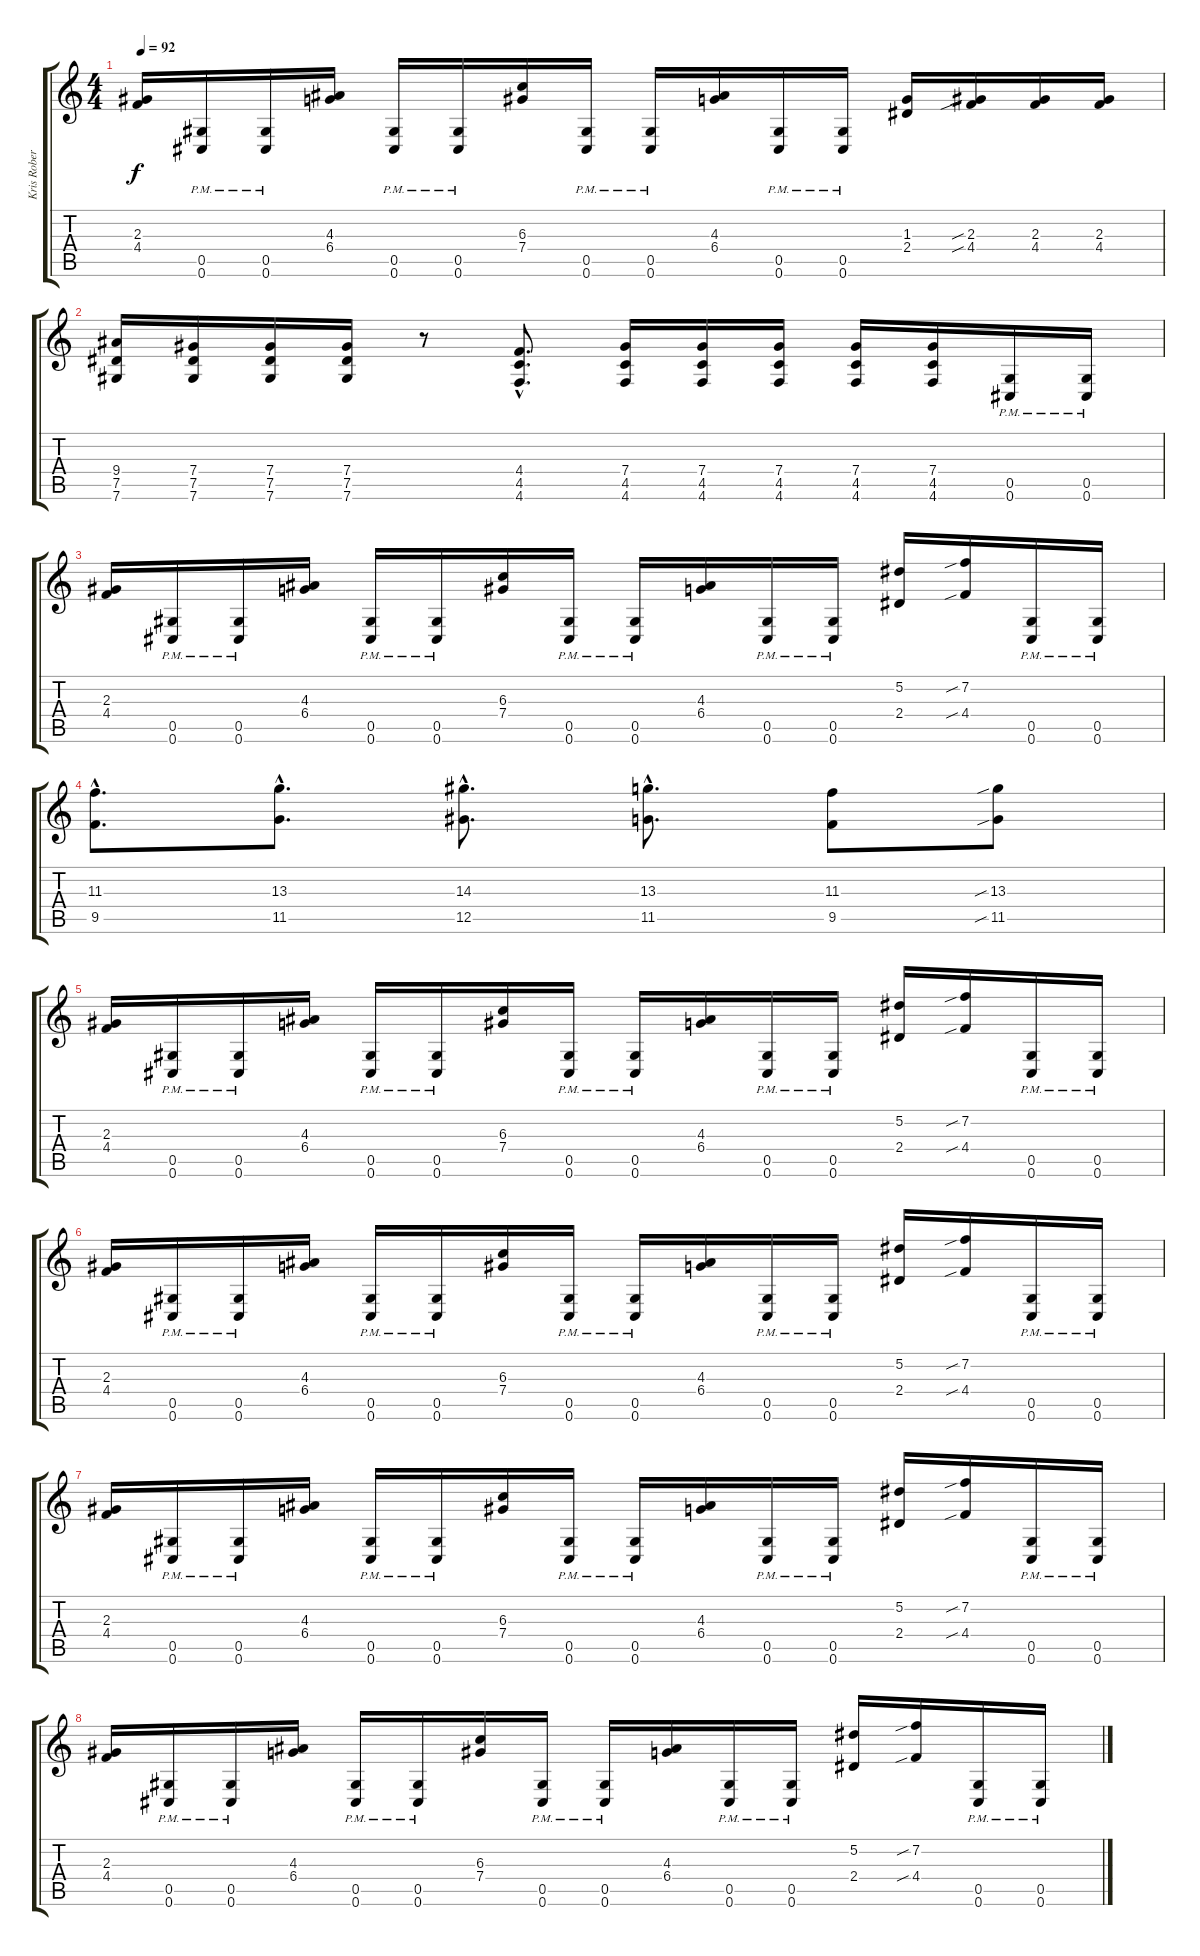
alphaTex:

\track ("Kris Roberts" "Kris Rober") {instrument overdrivenguitar}
\staff {score tabs}
\tuning (Eb4 Bb3 Gb3 Db3 Ab2 Db2) {hide}
\ts (4 4)
\tempo 92
\clef g2
\ks c
(2.3 4.4).16{dy f} (0.5{pm} 0.6{pm}).16 (0.5{pm} 0.6{pm}).16 (4.3 6.4).16 (0.5{pm} 0.6{pm}).16 (0.5{pm} 0.6{pm}).16 (6.3 7.4).16 (0.5{pm} 0.6{pm}).16 (0.5{pm} 0.6{pm}).16 (4.3 6.4).16 (0.5{pm} 0.6{pm}).16 (0.5{pm} 0.6{pm}).16 (1.3 2.4).16 (2.3{sib} 4.4{sib}).16 (2.3 4.4).16 (2.3 4.4).16 |
(9.4 7.5 7.6).16 (7.4 7.5 7.6).16 (7.4 7.5 7.6).16 (7.4 7.5 7.6).16 r.8 (4.4{hac} 4.5{hac} 4.6{hac}).8{d} (7.4 4.5 4.6).16 (7.4 4.5 4.6).16 (7.4 4.5 4.6).16 (7.4 4.5 4.6).16 (7.4 4.5 4.6).16 (0.5{pm} 0.6{pm}).16 (0.5{pm} 0.6{pm}).16 |
(2.3 4.4).16 (0.5{pm} 0.6{pm}).16 (0.5{pm} 0.6{pm}).16 (4.3 6.4).16 (0.5{pm} 0.6{pm}).16 (0.5{pm} 0.6{pm}).16 (6.3 7.4).16 (0.5{pm} 0.6{pm}).16 (0.5{pm} 0.6{pm}).16 (4.3 6.4).16 (0.5{pm} 0.6{pm}).16 (0.5{pm} 0.6{pm}).16 (5.2 2.4).16 (7.2{sib} 4.4{sib}).16 (0.5{pm} 0.6{pm}).16 (0.5{pm} 0.6{pm}).16 |
(11.3{hac} 9.5{hac}).8{d} (13.3{hac} 11.5{hac}).8{d} (14.3{hac} 12.5{hac}).8{d} (13.3{hac} 11.5{hac}).8{d} (11.3 9.5).8 (13.3{sib} 11.5{sib}).8 |
(2.3 4.4).16 (0.5{pm} 0.6{pm}).16 (0.5{pm} 0.6{pm}).16 (4.3 6.4).16 (0.5{pm} 0.6{pm}).16 (0.5{pm} 0.6{pm}).16 (6.3 7.4).16 (0.5{pm} 0.6{pm}).16 (0.5{pm} 0.6{pm}).16 (4.3 6.4).16 (0.5{pm} 0.6{pm}).16 (0.5{pm} 0.6{pm}).16 (5.2 2.4).16 (7.2{sib} 4.4{sib}).16 (0.5{pm} 0.6{pm}).16 (0.5{pm} 0.6{pm}).16 |
(2.3 4.4).16 (0.5{pm} 0.6{pm}).16 (0.5{pm} 0.6{pm}).16 (4.3 6.4).16 (0.5{pm} 0.6{pm}).16 (0.5{pm} 0.6{pm}).16 (6.3 7.4).16 (0.5{pm} 0.6{pm}).16 (0.5{pm} 0.6{pm}).16 (4.3 6.4).16 (0.5{pm} 0.6{pm}).16 (0.5{pm} 0.6{pm}).16 (5.2 2.4).16 (7.2{sib} 4.4{sib}).16 (0.5{pm} 0.6{pm}).16 (0.5{pm} 0.6{pm}).16 |
(2.3 4.4).16 (0.5{pm} 0.6{pm}).16 (0.5{pm} 0.6{pm}).16 (4.3 6.4).16 (0.5{pm} 0.6{pm}).16 (0.5{pm} 0.6{pm}).16 (6.3 7.4).16 (0.5{pm} 0.6{pm}).16 (0.5{pm} 0.6{pm}).16 (4.3 6.4).16 (0.5{pm} 0.6{pm}).16 (0.5{pm} 0.6{pm}).16 (5.2 2.4).16 (7.2{sib} 4.4{sib}).16 (0.5{pm} 0.6{pm}).16 (0.5{pm} 0.6{pm}).16 |
(2.3 4.4).16 (0.5{pm} 0.6{pm}).16 (0.5{pm} 0.6{pm}).16 (4.3 6.4).16 (0.5{pm} 0.6{pm}).16 (0.5{pm} 0.6{pm}).16 (6.3 7.4).16 (0.5{pm} 0.6{pm}).16 (0.5{pm} 0.6{pm}).16 (4.3 6.4).16 (0.5{pm} 0.6{pm}).16 (0.5{pm} 0.6{pm}).16 (5.2 2.4).16 (7.2{sib} 4.4{sib}).16 (0.5{pm} 0.6{pm}).16 (0.5{pm} 0.6{pm}).16
